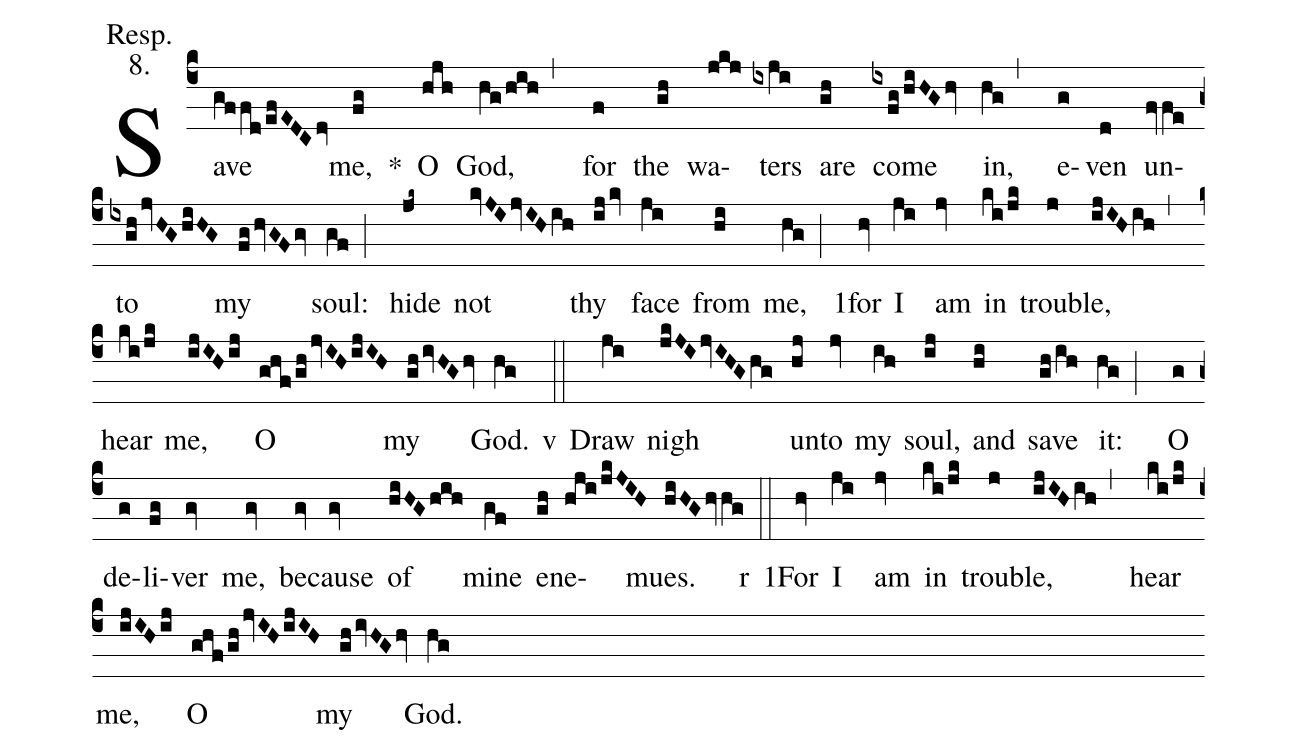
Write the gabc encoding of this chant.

annotation: Resp.;
annotation: 8.;
%%
(c4) Save(gffd/efEDCdv) me,(fg) <sp>*</sp>() O(hjh) God,(hg/hih,) for(f) the(gh) wa(jkj)ters(ixji) are(gh) come(ixfg/hiHGhv) in,(hg,) e(g)ven(d) un(fvfe)to(ixghjvHGhiHG) my(fghvGFgv) soul:(gf;) hide(jk~) not(kvJIjvIHih) thy(ijkv) face(ji) from(hi) me,(hg;) <sp>1</sp>for(hv) I(ji) am(jv) in(ki/jk) trou(j)ble,(ijIHih,) hear(ki/jk) me,(ijIHij) O(ghf/ghjvIHijIH) my(ghivHGhv) God.(hg)

<sp>v</sp>(::) Draw(ji) nigh(jkJIjvIHGhg) un(hj)to(jv) my(ih) soul,(ij) and(hi) save(gh/ih) it:(hg;) O(g) de(g)li(fg)ver(gv) me,(gv) be(gv)cause(gv) of(hiHGhih) mine(gf) e(gh)ne(hji/jkJIH)mues.(hiHGhvhg)

<sp>r</sp>(::) <sp>1</sp>For(hv) I(ji) am(jv) in(ki/jk) trou(j)ble,(ijIHih,) hear(ki/jk) me,(ijIHij) O(ghf/ghjvIHijIH) my(ghivHGhv) God.(hg)
